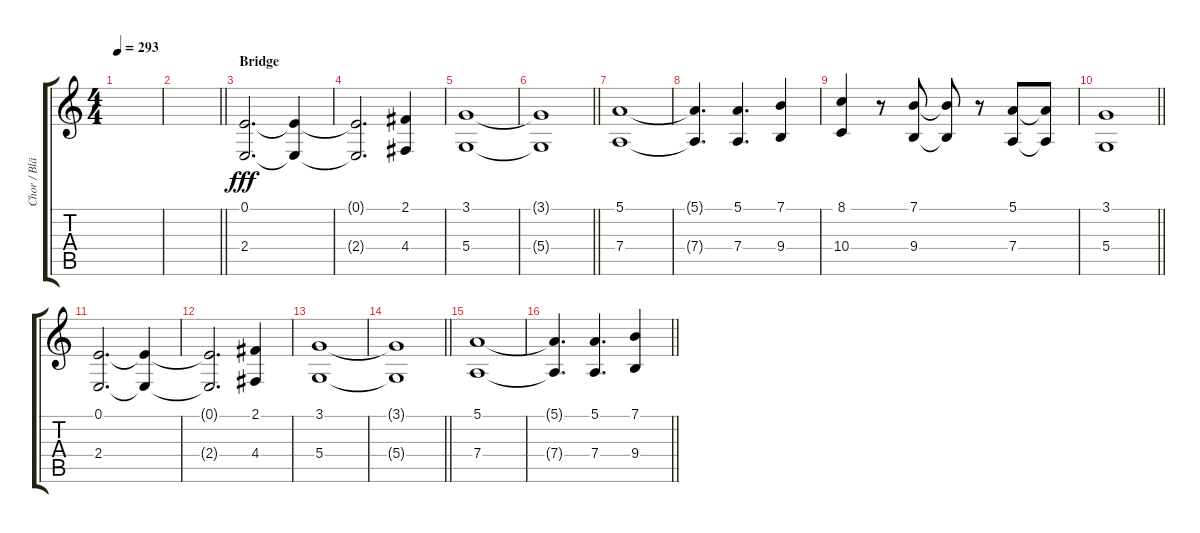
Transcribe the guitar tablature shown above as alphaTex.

\track ("Chor / Bläser" "Chor / Blä") {instrument lead6voice}
\staff {score tabs}
\tuning (E4 B3 G3 D3 A2 D2) {hide}
\ts (4 4)
\tempo 293
\clef g2
\ks c
|
\barLineRight lightlight
|
\section ("" "Bridge")
(0.1 2.4).2{d dy fff volume 16 instrument altosax} (0.1{t} 2.4{t}).4 |
(0.1{t} 2.4{t}).2{d} (2.1 4.4).4 |
(3.1 5.4).1 |
\barLineRight lightlight
(3.1{t} 5.4{t}).1 |
(5.1 7.4).1 |
(5.1{t} 7.4{t}).4{d} (5.1 7.4).4{d} (7.1 9.4).4 |
(8.1 10.4).4 r.8 (7.1 9.4).8 (7.1{t} 9.4{t}).8 r.8 (5.1 7.4).8 (5.1{t} 7.4{t}).8 |
\barLineRight lightlight
(3.1 5.4).1 |
(0.1 2.4).2{d volume 16 instrument altosax} (0.1{t} 2.4{t}).4 |
(0.1{t} 2.4{t}).2{d} (2.1 4.4).4 |
(3.1 5.4).1 |
\barLineRight lightlight
(3.1{t} 5.4{t}).1 |
(5.1 7.4).1 |
\barLineRight lightlight
(5.1{t} 7.4{t}).4{d} (5.1 7.4).4{d} (7.1 9.4).4
